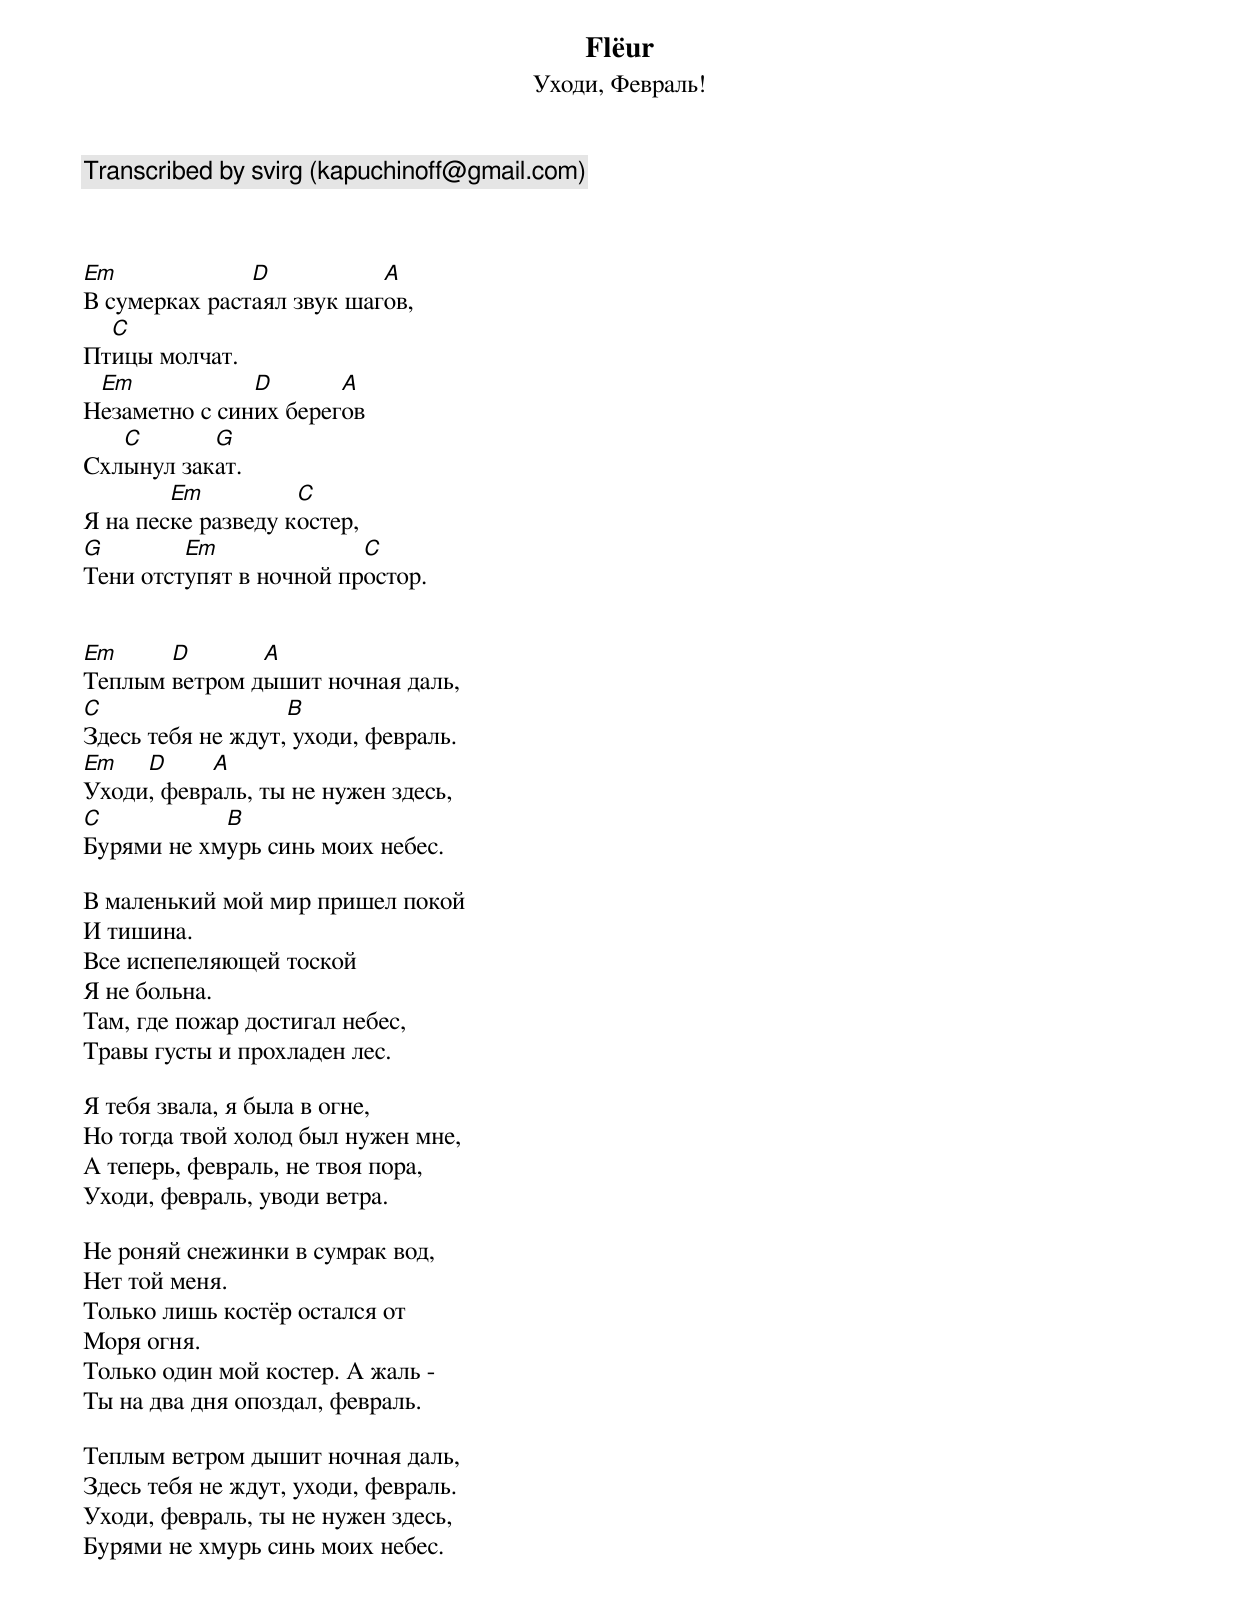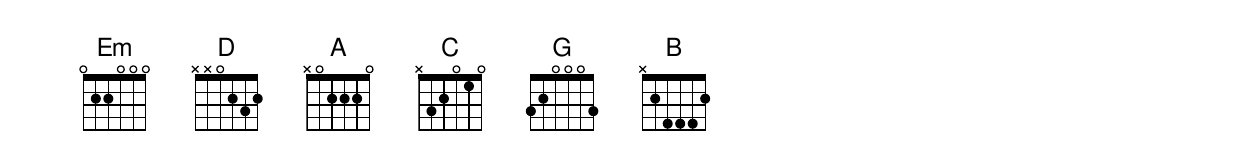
Flёur
Уходи, Февраль!


Transcribed by svirg (kapuchinoff@gmail.com)



Em             D           A
В сумерках растаял звук шагов,
  C
Птицы молчат.
 Em            D       A
Незаметно с синих берегов
   C       G
Схлынул закат.
        Em          C
Я на песке разведу костер,
G        Em              C
Тени отступят в ночной простор.


Em     D       A
Теплым ветром дышит ночная даль,
C                  B
Здесь тебя не ждут, уходи, февраль.
Em   D     A
Уходи, февраль, ты не нужен здесь,
C           B
Бурями не хмурь синь моих небес.

В маленький мой мир пришел покой
И тишина.
Все испепеляющей тоской
Я не больна.
Там, где пожар достигал небес,
Травы густы и прохладен лес.

Я тебя звала, я была в огне,
Но тогда твой холод был нужен мне,
А теперь, февраль, не твоя пора,
Уходи, февраль, уводи ветра.

Не роняй снежинки в сумрак вод,
Нет той меня.
Только лишь костёр остался от
Моря огня.
Только один мой костер. А жаль -
Ты на два дня опоздал, февраль.

Теплым ветром дышит ночная даль,
Здесь тебя не ждут, уходи, февраль.
Уходи, февраль, ты не нужен здесь,
Бурями не хмурь синь моих небес.
